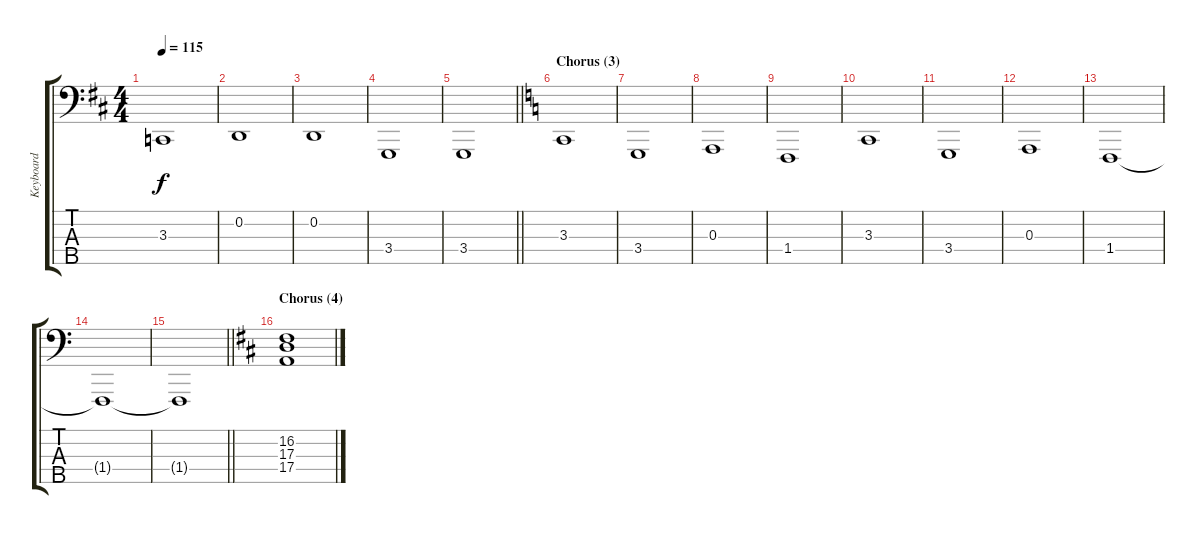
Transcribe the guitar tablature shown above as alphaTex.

\track ("Keyboard" "Keyboard") {instrument brasssection}
\staff {score tabs}
\tuning (G2 D2 A1 E1 B0) {hide}
\ts (4 4)
\tempo 115
\clef f4
\ks d
3.3.1{dy f} |
0.2.1 |
0.2.1 |
3.4.1 |
\barLineRight lightlight
3.4.1 |
\section ("" "Chorus (3)")
\ks c
3.3.1 |
3.4.1 |
0.3.1 |
1.4.1 |
3.3.1 |
3.4.1 |
0.3.1 |
1.4.1 |
1.4{t}.1 |
\barLineRight lightlight
1.4{t}.1 |
\section ("" "Chorus (4)")
\ks d
(16.2 17.3 17.4).1
